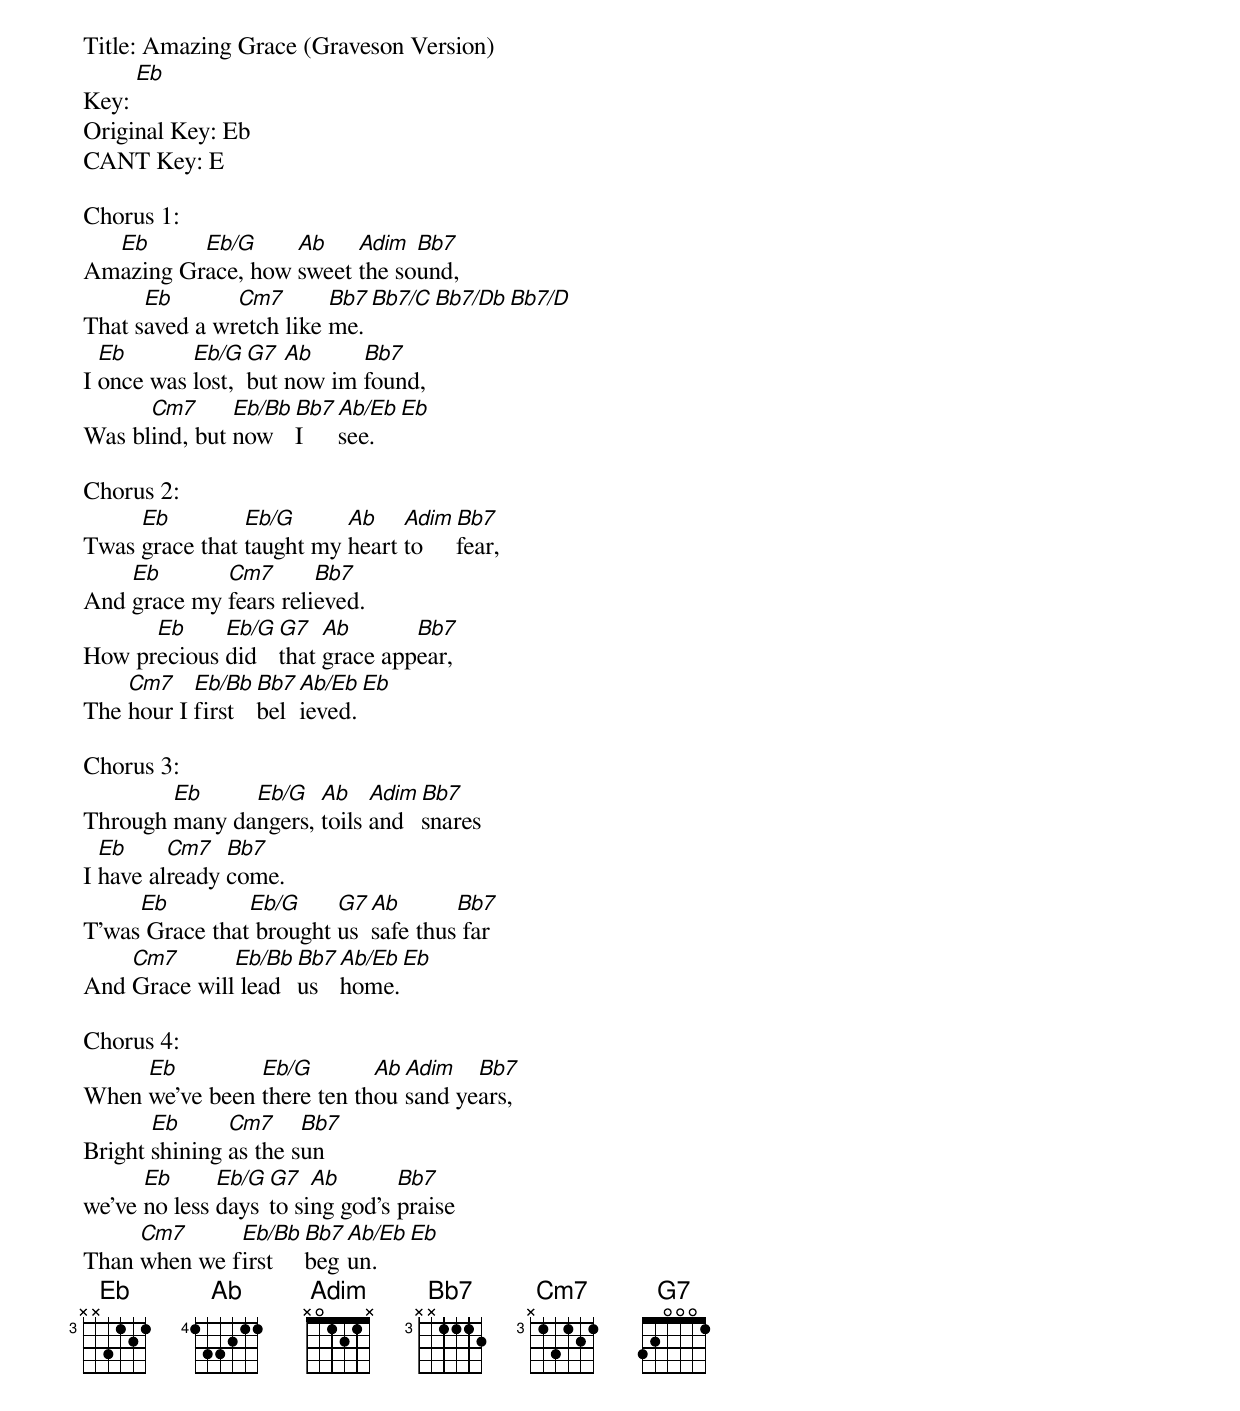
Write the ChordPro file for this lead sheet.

Title: Amazing Grace (Graveson Version)
Key: [Eb]
Original Key: Eb
CANT Key: E

Chorus 1:
Am[Eb]azing Gr[Eb/G]ace, how [Ab]sweet [Adim]the so[Bb7]und,
That s[Eb]aved a wr[Cm7]etch like [Bb7]me.[Bb7/C][Bb7/Db][Bb7/D]
I [Eb]once was [Eb/G]lost, [G7]but [Ab]now im [Bb7]found,
Was bl[Cm7]ind, but [Eb/Bb]now [Bb7]I [Ab/Eb]see.[Eb]

Chorus 2:
Twas [Eb]grace that [Eb/G]taught my [Ab]heart [Adim]to [Bb7]fear,
And [Eb]grace my [Cm7]fears reli[Bb7]eved.
How pr[Eb]ecious [Eb/G]did [G7]that [Ab]grace app[Bb7]ear,
The [Cm7]hour I [Eb/Bb]first [Bb7]bel[Ab/Eb]ieved.[Eb]

Chorus 3:
Through [Eb]many da[Eb/G]ngers, [Ab]toils [Adim]and [Bb7]snares
I [Eb]have al[Cm7]ready [Bb7]come.
T'was[Eb] Grace that[Eb/G] brought [G7]us [Ab]safe thus[Bb7] far
And [Cm7]Grace will[Eb/Bb] lead [Bb7]us [Ab/Eb]home.[Eb]

Chorus 4:
When [Eb]we've been [Eb/G]there ten th[Ab]ou[Adim]sand ye[Bb7]ars,
Bright [Eb]shining [Cm7]as the s[Bb7]un
we've [Eb]no less [Eb/G]days [G7]to si[Ab]ng god's [Bb7]praise
Than [Cm7]when we f[Eb/Bb]irst [Bb7]beg[Ab/Eb]un.[Eb]
